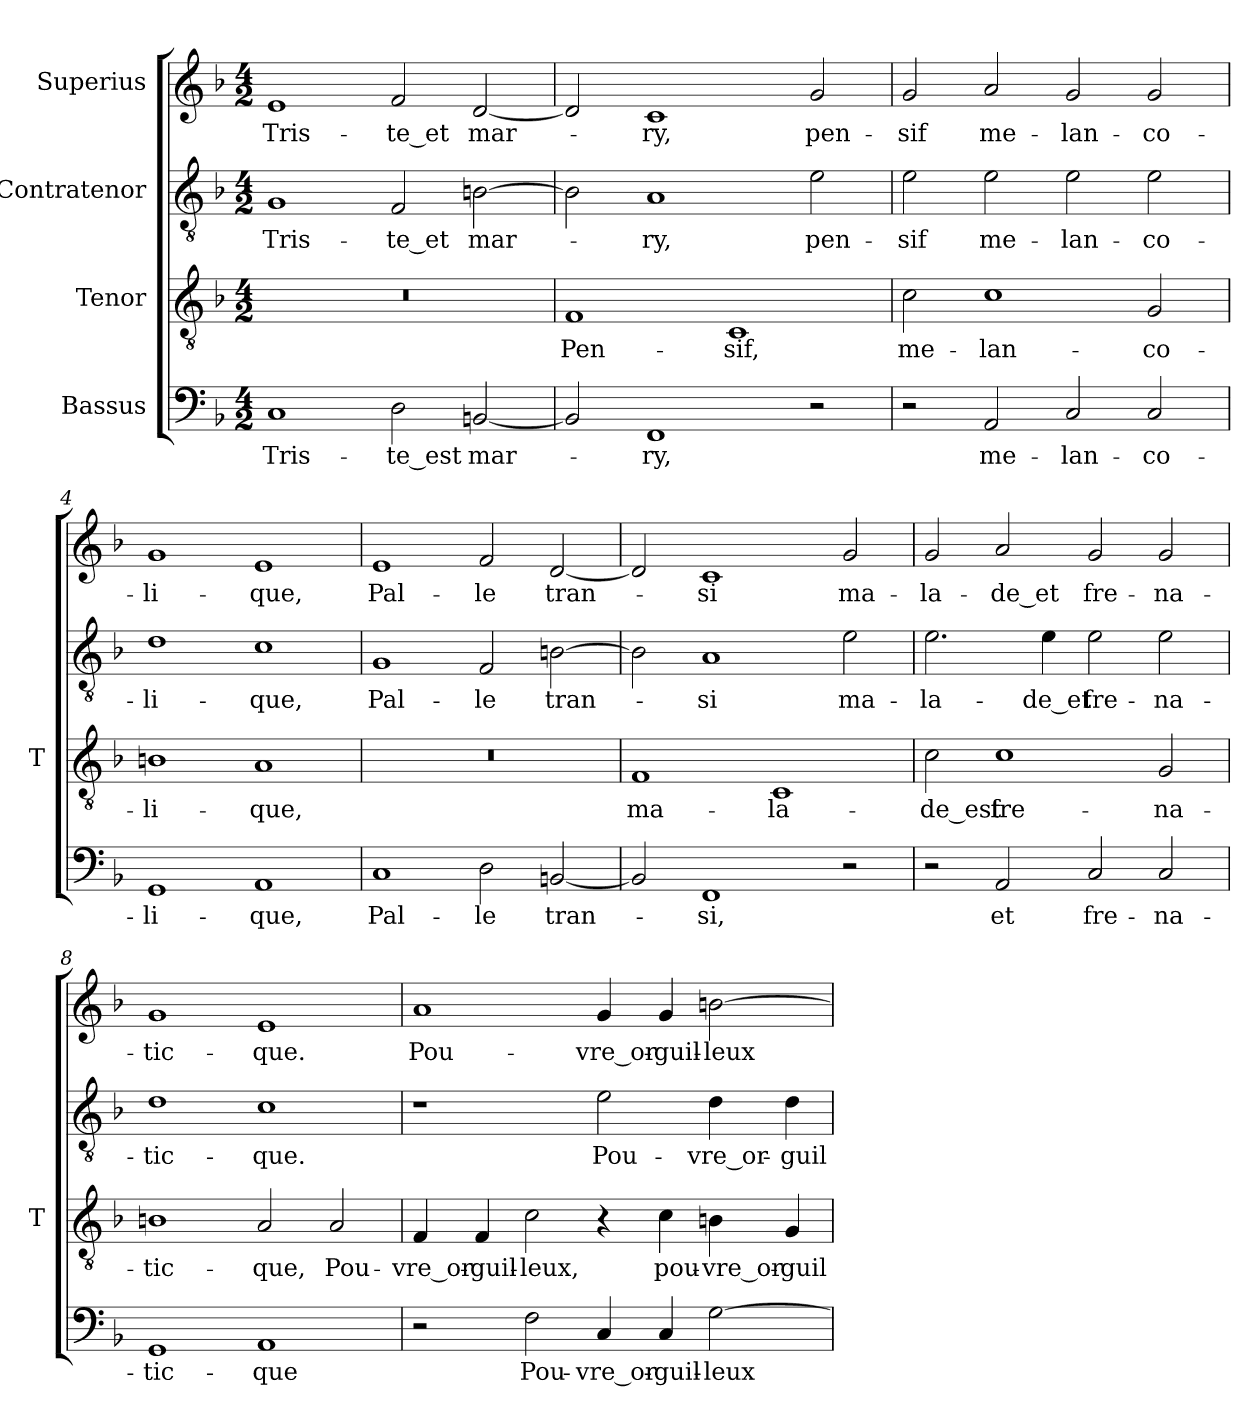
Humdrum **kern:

**kern	**text	**kern	**text	**kern	**text	**kern	**text
*part4	*part4	*part3	*part3	*part2	*part2	*part1	*part1
*staff4	*staff4	*staff3	*staff3	*staff2	*staff2	*staff1	*staff1
*I"Bassus	*	*I"Tenor	*	*I"Contratenor	*	*I"Superius	*
*	*	*I'T	*	*	*	*	*
*clefF4	*	*clefGv2	*	*clefGv2	*	*clefG2	*
*k[b-]	*	*k[b-]	*	*k[b-]	*	*k[b-]	*
*M4/2	*	*M4/2	*	*M4/2	*	*M4/2	*
=1	=1	=1	=1	=1	=1	=1	=1
1C	Tris-	0r	.	1G	Tris-	1e	Tris-
2D	-te_est	.	.	2F	-te_et	2f	-te_et
[2BBn	mar-	.	.	[2Bn	mar-	[2d	mar-
=2	=2	=2	=2	=2	=2	=2	=2
2BB]	.	1F	Pen-	2B]	.	2d]	.
1FF	-ry,	.	.	1A	-ry,	1c	-ry,
.	.	1C	-sif,	.	.	.	.
2r	.	.	.	2e	pen-	2g	pen-
=3	=3	=3	=3	=3	=3	=3	=3
2r	.	2c	me-	2e	-sif	2g	-sif
2AA	me-	1c	lan-	2e	me-	2a	me-
2C	lan-	.	.	2e	lan-	2g	lan-
2C	co-	2G	co-	2e	co-	2g	co-
=4	=4	=4	=4	=4	=4	=4	=4
1GG	li-	1Bn	li-	1d	li-	1g	li-
1AA	-que,	1A	-que,	1c	-que,	1e	-que,
=5	=5	=5	=5	=5	=5	=5	=5
1C	Pal-	0r	.	1G	Pal-	1e	Pal-
2D	-le	.	.	2F	-le	2f	-le
[2BBn	tran-	.	.	[2Bn	tran-	[2d	tran-
=6	=6	=6	=6	=6	=6	=6	=6
2BB]	.	1F	ma-	2B]	.	2d]	.
1FF	-si,	.	.	1A	-si	1c	-si
.	.	1C	la-	.	.	.	.
2r	.	.	.	2e	ma-	2g	ma-
=7	=7	=7	=7	=7	=7	=7	=7
2r	.	2c	-de_est	2.e	la-	2g	la-
2AA	-et	1c	fre-	.	.	2a	-de_et
.	.	.	.	4e	-de_et	.	.
2C	fre-	.	.	2e	fre-	2g	fre-
2C	na-	2G	na-	2e	na-	2g	na-
=8	=8	=8	=8	=8	=8	=8	=8
1GG	tic-	1Bn	tic-	1d	tic-	1g	tic-
1AA	-que	2A	-que,	1c	-que.	1e	-que.
.	.	2A	Pou-	.	.	.	.
=9	=9	=9	=9	=9	=9	=9	=9
2r	.	4F	vre_or-	1r	.	1a	Pou-
.	.	4F	guil-	.	.	.	.
2F	Pou-	2c	-leux,	.	.	.	.
4C	vre_or-	4r	.	2e	Pou-	4g	vre_or-
4C	guil-	4c	pou-	.	.	4g	guil-
[2G	-leux	4Bn	vre_or-	4d	vre_or-	[2bn	-leux
.	.	4G	guil-	4d	guil-	.	.
=	=	=	=	=	=	=	=
*-	*-	*-	*-	*-	*-	*-	*-
